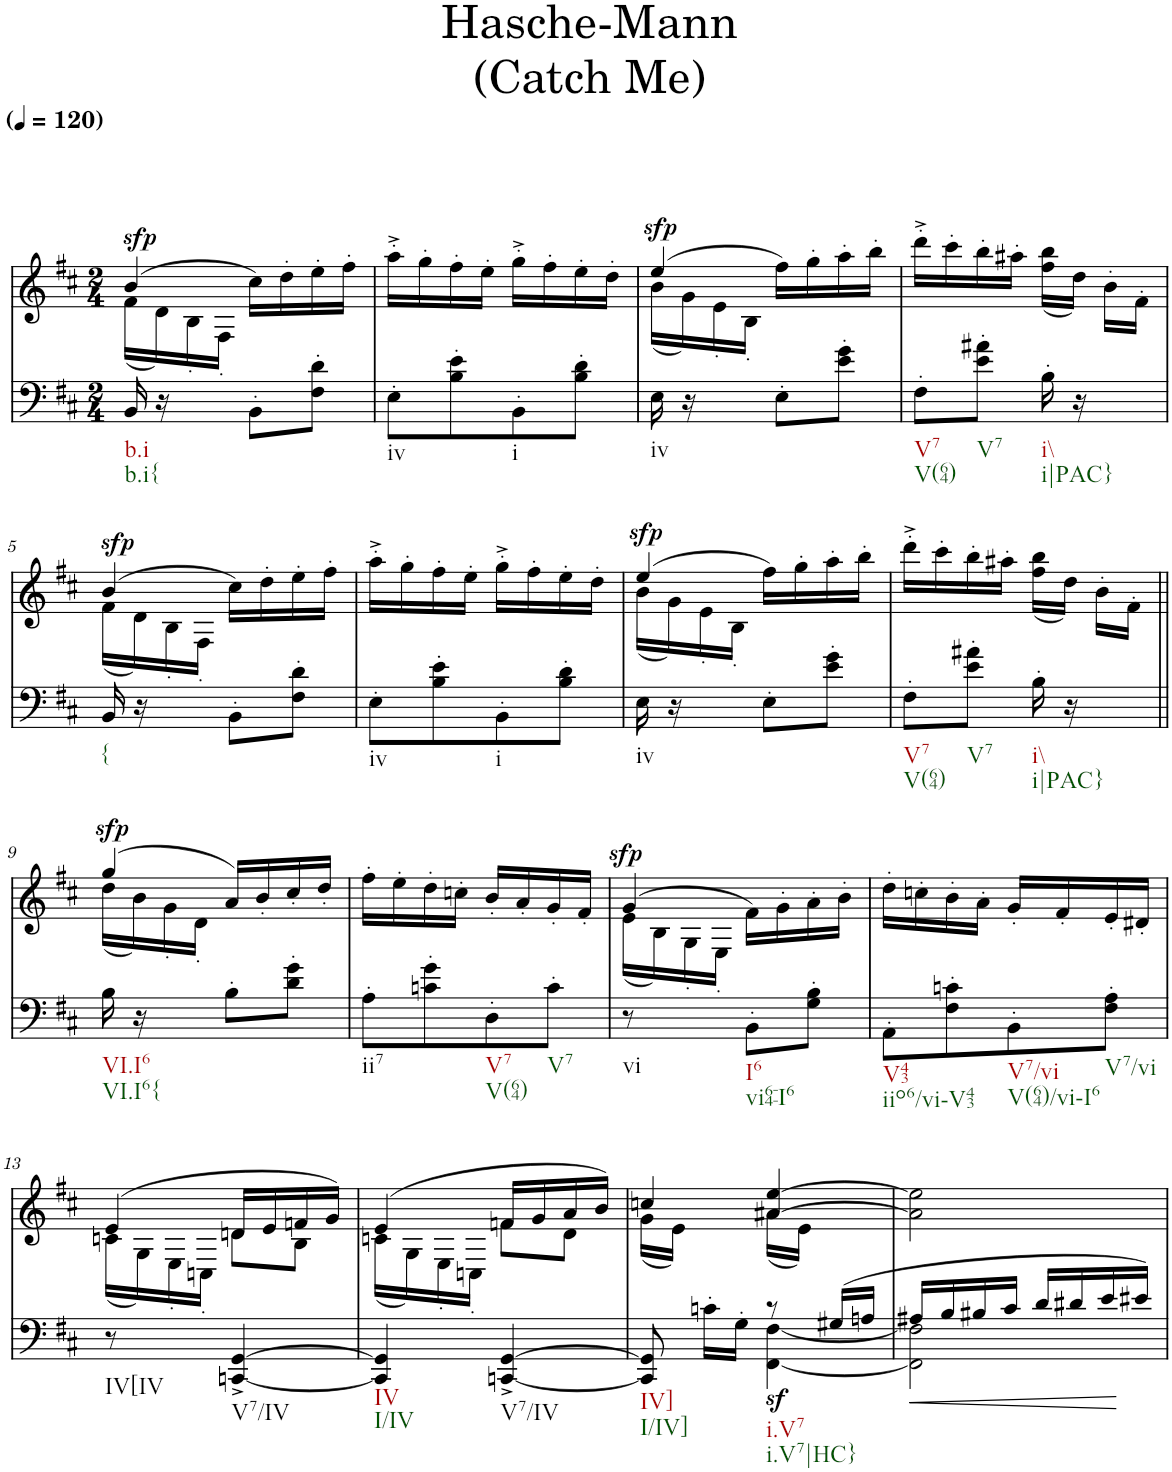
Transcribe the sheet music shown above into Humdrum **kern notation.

**kern	**kern	**dynam
*part1	*part1	*part1
*staff2	*staff1	*staff1/2
*I"Piano	*	*
*I'Pno.	*	*
*clefF4	*clefG2	*
*k[f#c#]	*k[f#c#]	*
*M2/4	*M2/4	*
*MM120	*MM120	*
=1	=1	=1
*	*^	*
!LO:TX:b:t=b.i	!	!	!
!LO:TX:b:t=b.i{	!	!	!
!	!	!	!LO:DY:a
16BB/	(4b/	(16f#\LL	sfp
16r	.	16d\)	.
8ryy	.	16B'\	.
.	.	16F#'\JJ	.
8BB'\L	16cc#\LL)	4ryy	.
.	16dd'>\	.	.
8F#\' 8d\'J	16ee'>\	.	.
.	16ff#'>\JJ	.	.
*	*v	*v	*
=2	=2	=2
!LO:TX:b:t=iv	!	!
8E'\L	16aa'^\LL	.
.	16gg'\	.
8B\' 8e\'	16ff#'\	.
.	16ee'\JJ	.
!LO:TX:b:t=i	!	!
8BB'\	16gg'^\LL	.
.	16ff#'\	.
8B\' 8d\'J	16ee'\	.
.	16dd'\JJ	.
=3	=3	=3
*	*^	*
!LO:TX:b:t=iv	!	!	!
!	!	!	!LO:DY:a
16E\	(4ee/	(16b\LL	sfp
16r	.	16g\)	.
8ryy	.	16e'\	.
.	.	16B'\JJ	.
8E'\L	16ff#\LL)	4ryy	.
.	16gg'>\	.	.
8e\' 8g\'J	16aa'>\	.	.
.	16bb'>\JJ	.	.
*	*v	*v	*
=4	=4	=4
!LO:TX:b:t=V7	!	!
!LO:TX:b:t=V(64)	!	!
8F#'\L	16ddd'^\LL	.
.	16ccc#'\	.
!LO:TX:b:t=V7	!	!
8e\' 8a#X\'J	16bb'\	.
.	16aa#X'\JJ	.
!LO:TX:b:t=i\\	!	!
!LO:TX:b:t=i|PAC}	!	!
16B'\	(<16ff#\ 16bb\LL	.
16r	16dd\JJ)	.
8ryy	16b'\LL	.
.	16f#'\JJ	.
!!LO:LB:g=z
=5	=5	=5
*	*^	*
!LO:TX:b:t={	!	!	!
!	!	!	!LO:DY:a
16BB/	(4b/	(16f#\LL	sfp
16r	.	16d\)	.
8ryy	.	16B'\	.
.	.	16F#'\JJ	.
8BB'\L	16cc#\LL)	4ryy	.
.	16dd'>\	.	.
8F#\' 8d\'J	16ee'>\	.	.
.	16ff#'>\JJ	.	.
*	*v	*v	*
=6	=6	=6
!LO:TX:b:t=iv	!	!
8E'\L	16aa'^\LL	.
.	16gg'\	.
8B\' 8e\'	16ff#'\	.
.	16ee'\JJ	.
!LO:TX:b:t=i	!	!
8BB'\	16gg'^\LL	.
.	16ff#'\	.
8B\' 8d\'J	16ee'\	.
.	16dd'\JJ	.
=7	=7	=7
*	*^	*
!LO:TX:b:t=iv	!	!	!
!	!	!	!LO:DY:a
16E\	(4ee/	(16b\LL	sfp
16r	.	16g\)	.
8ryy	.	16e'\	.
.	.	16B'\JJ	.
8E'\L	16ff#\LL)	4ryy	.
.	16gg'>\	.	.
8e\' 8g\'J	16aa'>\	.	.
.	16bb'>\JJ	.	.
*	*v	*v	*
=8	=8	=8
!LO:TX:b:t=V7	!	!
!LO:TX:b:t=V(64)	!	!
8F#'\L	16ddd'^\LL	.
.	16ccc#'\	.
!LO:TX:b:t=V7	!	!
8e\' 8a#X\'J	16bb'\	.
.	16aa#X'\JJ	.
!LO:TX:b:t=i\\	!	!
!LO:TX:b:t=i|PAC}	!	!
16B'\	(<16ff#\ 16bb\LL	.
16r	16dd\JJ)	.
8ryy	16b'\LL	.
.	16f#'\JJ	.
!!LO:LB:g=z
=9||	=9||	=9||
*	*^	*
!LO:TX:b:t=VI.I6	!	!	!
!LO:TX:b:t=VI.I6{	!	!	!
!	!	!	!LO:DY:a
16B\	(4gg/	(16dd\LL	sfp
16r	.	16b\)	.
8ryy	.	16g'\	.
.	.	16d'\JJ	.
8B'\L	16a/LL)	4ryy	.
.	16b'</	.	.
8d\' 8g\'J	16cc#'</	.	.
.	16dd'</JJ	.	.
*	*v	*v	*
=10	=10	=10
!LO:TX:b:t=ii7	!	!
8A'\L	16ff#'\LL	.
.	16ee'\	.
8cn\' 8g\'	16dd'\	.
.	16ccn'\JJ	.
!LO:TX:b:t=V7	!	!
!LO:TX:b:t=V(64)	!	!
8D'\	16b'/LL	.
.	16a'/	.
!LO:TX:b:t=V7	!	!
8c'\J	16g'/	.
.	16f#'/JJ	.
=11	=11	=11
*	*^	*
!LO:TX:b:t=vi	!	!	!
!	!	!	!LO:DY:a
8r	(4g/	(16e\LL	sfp
.	.	16B\)	.
8ryy	.	16G'\	.
.	.	16E'\JJ	.
!LO:TX:b:t=I6	!	!	!
!LO:TX:b:t=vi64-I6	!	!	!
8BB'\L	16f#\LL)	4ryy	.
.	16g'>\	.	.
8G\' 8B\'J	16a'>\	.	.
.	16b'>\JJ	.	.
*	*v	*v	*
=12	=12	=12
!LO:TX:b:t=V43	!	!
!LO:TX:b:t=iio6/vi-V43	!	!
8AA'\L	16dd'\LL	.
.	16ccn'\	.
8F#\' 8cn\'	16b'\	.
.	16a'\JJ	.
!LO:TX:b:t=V7/vi	!	!
!LO:TX:b:t=V(64)/vi-I6	!	!
8BB'\	16g'/LL	.
.	16f#'/	.
!LO:TX:b:t=V7/vi	!	!
8F#\' 8A\'J	16e'/	.
.	16d#X'/JJ	.
!!LO:LB:g=z
=13	=13	=13
*	*^	*
!LO:TX:b:t=IV[IV	!	!	!
8r	(4e/	(16cn\LL	.
.	.	16G\)	.
8ryy	.	16E'\	.
.	.	16Cn'\JJ	.
!LO:TX:b:t=V7/IV	!	!	!
[4CCn/^ [4GG/^	16d/LL	8dn\L	.
.	16e/	.	.
.	16fn/	8B\J	.
.	16g/JJ)	.	.
=14	=14	=14	=14
!LO:TX:b:t=IV	!	!	!
!LO:TX:b:t=I/IV	!	!	!
4CC/] 4GG/]	(4e/	(16cn\LL	.
.	.	16G\)	.
.	.	16E'\	.
.	.	16Cn'\JJ	.
!LO:TX:b:t=V7/IV	!	!	!
[<4CCn/^ [4GG/^	16fn/LL	8f\L	.
.	16g/	.	.
.	16a/	8d\J	.
.	16b/JJ)	.	.
=15	=15	=15	=15
*^	*	*	*
!LO:TX:b:t=IV]	!	!	!	!
!LO:TX:b:t=I/IV]	!	!	!	!
8CC/] 8GG/]	4ryy	4ccn/	(16g\LL	.
.	.	.	16e\JJ)	.
16cn'>\LL	.	.	8ryy	.
16G'>\JJ	.	.	.	.
!LO:TX:b:t=i.V7	!	!	!	!
!LO:TX:b:t=i.V7|HC}	!	!	!	!
!	!	!	!	!LO:DY:b=2
8r	[4FF#\ [4F#\	[>4a#X/ [4ee/	(16a#\LL	sf
.	.	.	16e\JJ)	.
16G#X/LL	.	.	8ryy	.
16An/JJ	.	.	.	.
*	*	*v	*v	*
=16	=16	=16	=16
16A#X/LL	2FF#\] 2F#\]	2a#\] 2ee\]	.
16B/	.	.	.
16B#X/	.	.	.
16c#/JJ	.	.	.
16d/LL	.	.	.
16d#X/	.	.	.
16e/	.	.	.
16e#X/JJ	.	.	.
*v	*v	*	*
=	=	=
*-	*-	*-
